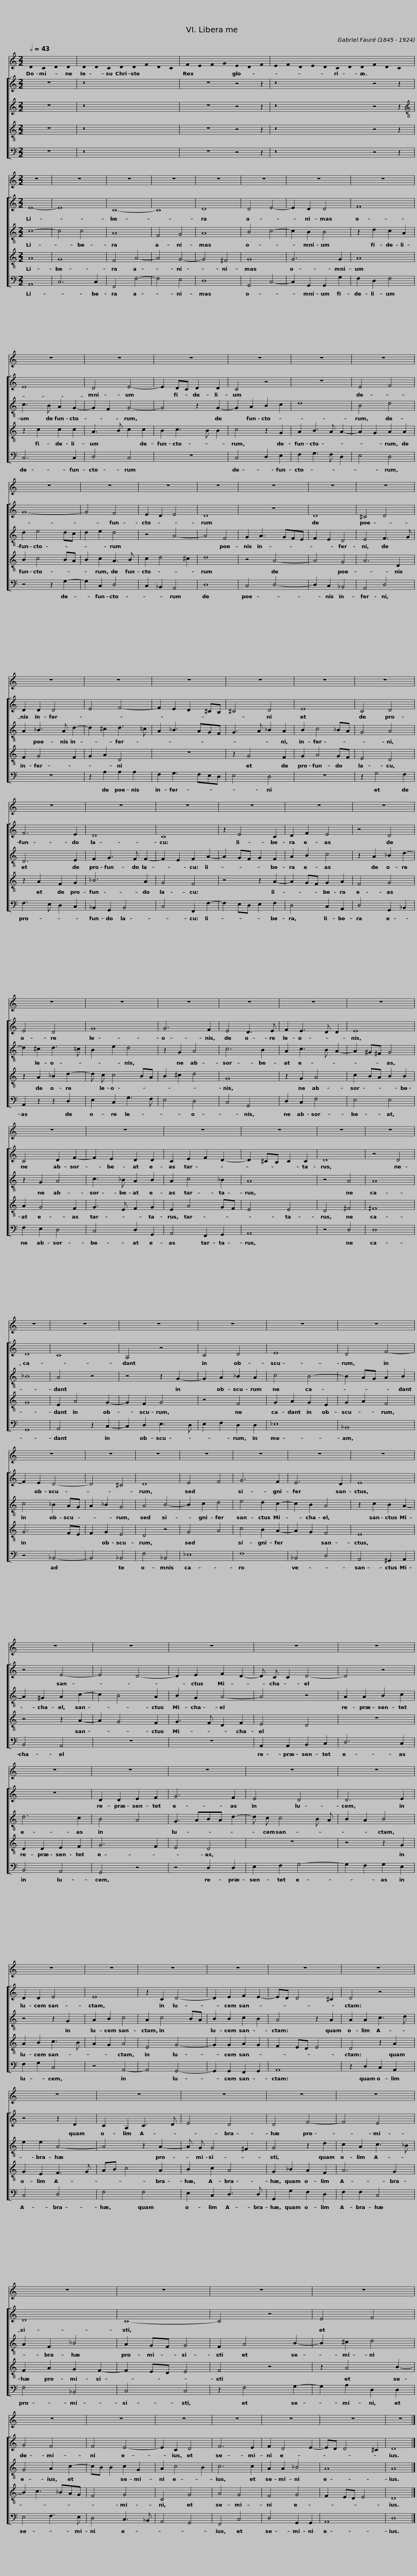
X:1
%%score 1 [ 2 3 4 5 ]
L:1/8
Q:1/2=43
M:2/2
I:linebreak $
K:C
U:s=!stemless!
V:1 treble
V:2 treble
V:3 treble
V:4 treble-8
V:5 bass
V:1
 sD2 sC2 sD2 sD2 | sD2 sD2 sC2 sD2 sD2 sF2 sD2 sC2 | sF2 sE2 sF2 sG2 sE2 sD2 sF2 | sE2 sF2 sD2 sE2 sD2 sC2 sD2 sD2 sF2 sD2 sC2 |$[M:2/2] z8 | %5
 z8 | z8 | z8 | z8 | z8 | %10
 z8 | z8 | z8 |$ z8 | z8 | %15
 z8 | z8 | z8 | z8 | z8 | %20
 z8 |$ z8 | z8 | z8 | z8 | %25
 z8 | z8 | z8 | z8 |$ z8 | %30
 z8 | z8 | z8 | z8 | z8 | %35
 z8 | z8 |$ z8 | z8 | z8 | %40
 z8 | z8 | z8 | z8 | z8 |$ %45
 z8 | z8 | z8 | z8 | z8 | %50
 z8 | z8 | z8 |$ z8 | z8 | %55
 z8 | z8 | z8 | z8 | z8 | %60
 z8 |$ z8 | z8 | z8 | z8 | %65
 z8 | z8 | z8 | z8 |$ z8 | %70
 z8 | z8 | z8 | z8 | z8 | %75
 z8 | z8 |$ z8 | z8 | z8 | %80
 z8 | z8 | z8 | z8 | z8 |$ %85
 z8 | z8 | z8 | z8 | z8 | %90
 z8 | z8 | z8 | z8 |] %94
V:2
 z8 | z16 | z8 z4 z2 | z16 z4 z2 |$[M:2/2] E8- | %5
 E8 | C8- | C8 | D8 | D4 E4- | %10
 E2 D2 D4 | F8 | E8 |$ D4 E4- | E2 DC D2 D2 | %15
 C4 z4 | z8 | E4 F4 | G8- | G4 F4 | %20
 E2 D2 E4 |$ D8 | z8 | D8 | !courtesy!^C4 D4 | %25
 D2 D2 D4 | E4 F4- | F2 E2 D2 !courtesy!^CB, | !courtesy!^C4 D4 |$ E8 | %30
 C4 D4 | F6 E2 | D8 | C8 | z2 E4 C2 | %35
 D2 F2 E4 | z4 D4 |$ E4 D4 | G8 | G6 F2 | %40
 E4 D3 E | F2 E3 D D2 | E8 | C4 D2 F2- | F2 E2 D2 D2 |$ %45
 C2 E2 F2 D2- | D2 ^CB, C2 C2 | D8 | z4 D4 | D8 | %50
 C8 | A,4 z4 | C4 D4 |$ E8 | D4 F4- | %55
 F2 E2 D4- | D4 !courtesy!^C4 | D8 | E4 F4 | G6 F2 | %60
 E6 D2 |$ E8 | z4 E4- | E4 D4- | D2 E2 F2 D2- | %65
 D C C2 D4- | D4 z4 | z8 | D2 D2 E2 F2 |$ G6 F2 | %70
 E4 D4 | D6 E2 | D2 D2 E4 | E8 | z2 C2 D4- | %75
 D2 E2 F2 E2- | ED D4 !courtesy!^C2 |$ D4 z4 | z4 z2 D2 | C2 A,2 C3 D | %80
 E4 D4 | D4 F4- | F4 E4 | D8 | C8- |$ %85
 C4 z4 | E4 F4 | G4 F4 | F4 E4- | E2 C2 D4 | %90
 F6 E2 | F2 D4 E2- | ED D4 !courtesy!^C2 | D8 |] %94
V:3
 z8 | z16 | z8 z4 z2 | z16 z4 z2 |$[M:2/2][K:treble-8] c8- | %5
 c4 c4 | A8 | F4 G4 | A8 | B4 c4- | %10
 c2 B2 B4 | z2 d2 c2 A2 | c3 B A2 G2- |$ G2 F2 G4- | G4 z2 G2- | %15
 G2 A2 B2 c2 | d8 | B4 d4 | d2 e4 dc | d2 e2 d4 | %20
 z4 A4- |$ A4 F4 | G2 A3 GFE | F2 E2 D4 | E4 F3 G | %25
 A2 !courtesy!_B3 A d2- | d2 !courtesy!^c2 d3 =c | A2 !courtesy!_B3 AGF | G3 A !courtesy!_B2 A2 |$ B2 c4 !courtesy!_BA | %30
 G4 A4 | D6 E2 | F2 G3 F F2- | F2 E2 F2 A2- | A2 GF G2 F2 | %35
 A2 B2 c4 | z2 A2 !courtesy!_B2 d2- |$ d2 !courtesy!^c2 d3 =c | B2 e2 d4 | z2 G2 A4 | %40
 c6 B2 | A2 c3 B A2- | A2 !courtesy!^G!courtesy!^F G4 | z2 G2 A4 | c3 !courtesy!_B A2 B2 |$ %45
 A2 c4 !courtesy!_B2 | A8 | z4 A4 | A8 | !courtesy!_B8 | %50
 A4 z4 | z4 z2 G2- | G2 A2 !courtesy!_B2 A2 |$ c4 B4- | B2 AG A2 B2 | %55
 c4 !courtesy!_B2 AG | A2 !courtesy!_B2 G4 | A4 B4- | B2 c2 d4 | e4 d2 c2- | %60
 c2 B2 A4 |$ z2 c2 B2 A2- | A2 !courtesy!^G2 A2 c2- | c2 B4 A2 | B2 G2 A4- | %65
 A4 z4 | A2 A2 B2 c2 | d6 c2 | B4 A4 |$ G3 ABA d2- | %70
 d c c4 B A | B2 A2 B4 | z4 z2 G2 | A2 B2 c4 | A2 c4 BA | %75
 B2 B2 c2 B2 | A4 z2 A2 |$ A2 A2 c3 d | e2 e2 A4- | A4 z2 A2- | %80
 A G G4 !courtesy!^F2 | G4 z2 d2 | c2 A2 c3 !courtesy!_B | A2 F2 !courtesy!_B4 | A2 GF G4 |$ %85
 F2 A4 B2- | B2 !courtesy!^c2 d4 | G4 A2 c2- | cB B2 c2 G2 | A2 c4 B2 | %90
 c6 c2 | A2 A2 _B4 | A8 | A8 |] %94
V:4
 z8 | z16 | z8 z4 z2 | z16 z4 z2 |$[M:2/2] A8 | %5
 G8 | F4 A4- | A4 G4- | G4 !courtesy!^F4 | G8 | %10
 G6 G2 | A8 | z2 c2 c2 c2 |$ A3 B c2 c2 | B2 c3 B B2 | %15
 c4 z2 G2 | A2 B3 A A2- | A2 G2 A2 A2 | B2 c4 BA | B2 c2 A3 B | %20
 c2 d4 !courtesy!^c2 |$ d8 | z4 A4- | A4 G4 | A6 D2 | %25
 F2 G4 F2 | G2 A2 D4 | z8 | z2 G4 F2 |$ G2 A4 GF | %30
 E4 D4 | z2 A2 F2 G2 | _B6 A2 | G4 F4 | z4 z2 A2- | %35
 A2 GF G2 A2 | F4 G4 |$ z2 A2 !courtesy!_B2 d2- | d c c4 BA | B2 !courtesy!^c2 d4 | %40
 G8 | z2 G2 A4 | c2 BA B2 B2 | A2 G4 F2 | G3 E F2 G2 |$ %45
 E2 A4 GF | E4 E4 | D4 !courtesy!^F4 | !courtesy!^F8 | G8 | %50
 E2 A4 G2- | G2 F2 G4 | z4 F4 |$ G2 A2 G2 E2 | G2 A2 F4 | %55
 G6 FE | F2 G2 E4 | D4 z4 | G4 A4 | c4 B2 A2- | %60
 A2 G2 F4 |$ E8 | z4 z2 A2- | A2 G4 F2 | G3 F D2 F2 | %65
 E4 D4 | z8 | D2 D2 E2 F2 | G6 F2 |$ E4 D4 | %70
 z8 | z4 z2 G2 | A2 B2 c3 B | A2 G2 A4 | E4 G4- | %75
 G2 G2 A2 G2 | F2 ED E4 |$ D4 z2 A2 | G2 E2 F3 G | AB c4 A2 | %80
 B2 c2 A4 | G2 _B2 A2 F2 | A6 G2 | F2 A2 G2 F2- | F2 ED E4 |$ %85
 F4 z4 | z2 A4 B2- | B2 c3 !courtesy!_BAG | F4 G4 | C4 G4 | %90
 A4 G4 | F4 G4 | F2 ED E4 | D8 |] %94
V:5
 z8 | z16 | z8 z4 z2 | z16 z4 z2 |$[M:2/2] A,,8 | %5
 C,6 C,2 | F,,4 F,4- | F,4 E,4 | D,8 | G,,4 C,4- | %10
 C,2 G,,2 G,,2 G,2 | F,2 D,2 F,4 | C,6 C,2 |$ D,4 C,4 | z8 | %15
 C,4 D,2 E,2 | F,2 G,3 F, D,2 | E,4 D,4 | z4 z2 G,2- | G,2 C,2 D,4 | %20
 C,2 _B,,2 A,,4 |$ D,8 | C,4 D,4- | D,2 C,2 !courtesy!_B,,4 | A,,4 D,4 | %25
 z8 | z2 A,2 A,2 A,2 | F,2 G,3 F,E,D, | E,4 D,4 |$ z8 | %30
 z2 G,4 F,2 | F,3 E, D,2 C,2 | _B,,2 G,,2 B,,4 | C,4 F,,2 F,2- | F,2 E,D, E,2 F,2 | %35
 D,4 C,2 A,,2 | D,4 G,,2 !courtesy!_B,,2 |$ A,,2 z2 z2 D,2 | E,2 C,2 G,3 F, | E,4 D,4 | %40
 C,4 G,,4 | D,2 C,2 F,4 | E,4 E,4 | F,2 E,2 D,4 | C,4 D,2 G,,2 |$ %45
 A,,4 F,,2 G,,2 | A,,8 | z4 D,4 | D,8 | G,,8 | %50
 A,,4 z2 C,2- | C,2 D,2 E,3 D, | E,2 F,2 D,2 D,2 |$ _E,8 | _B,,8 | %55
 z4 _B,,4- | B,,4 _B,,4 | F,4 _B,,4 | _E,8 | F,8 | %60
 _B,,4 D,4 |$ A,,4 !courtesy!^G,,2 A,,2 | B,,4 A,,4 | z8 | z8 | %65
 A,,2 A,,2 B,,2 C,2 | D,6 C,2 | B,,4 A,,4 | G,,4 z4 |$ z4 D,2 D,2 | %70
 E,2 F,2 G,4- | G,2 F,2 G,2 E,2 | F,2 G,2 C,4 | z4 A,,4- | A,,4 G,,4- | %75
 G,,2 G,,2 F,,2 G,,2 | A,,8 |$ z2 D,2 C,2 A,,2 | C,4 D,4 | F,4 F,4 | %80
 E,2 C,2 D,3 D, | G,,2 G,2 F,2 D,2 | F,2 F,2 C,4 | F,4 _B,,4 | C,4 C,4 |$ %85
 z2 F,4 G,2- | G,2 A,2 D,2 D,2 | E,4 F,3 E, | D,4 C,3 !courtesy!_B,, | A,,4 G,,4 | %90
 F,,4 C,4 | D,4 G,,2 G,,2 | A,,8 | D,8 |] %94
